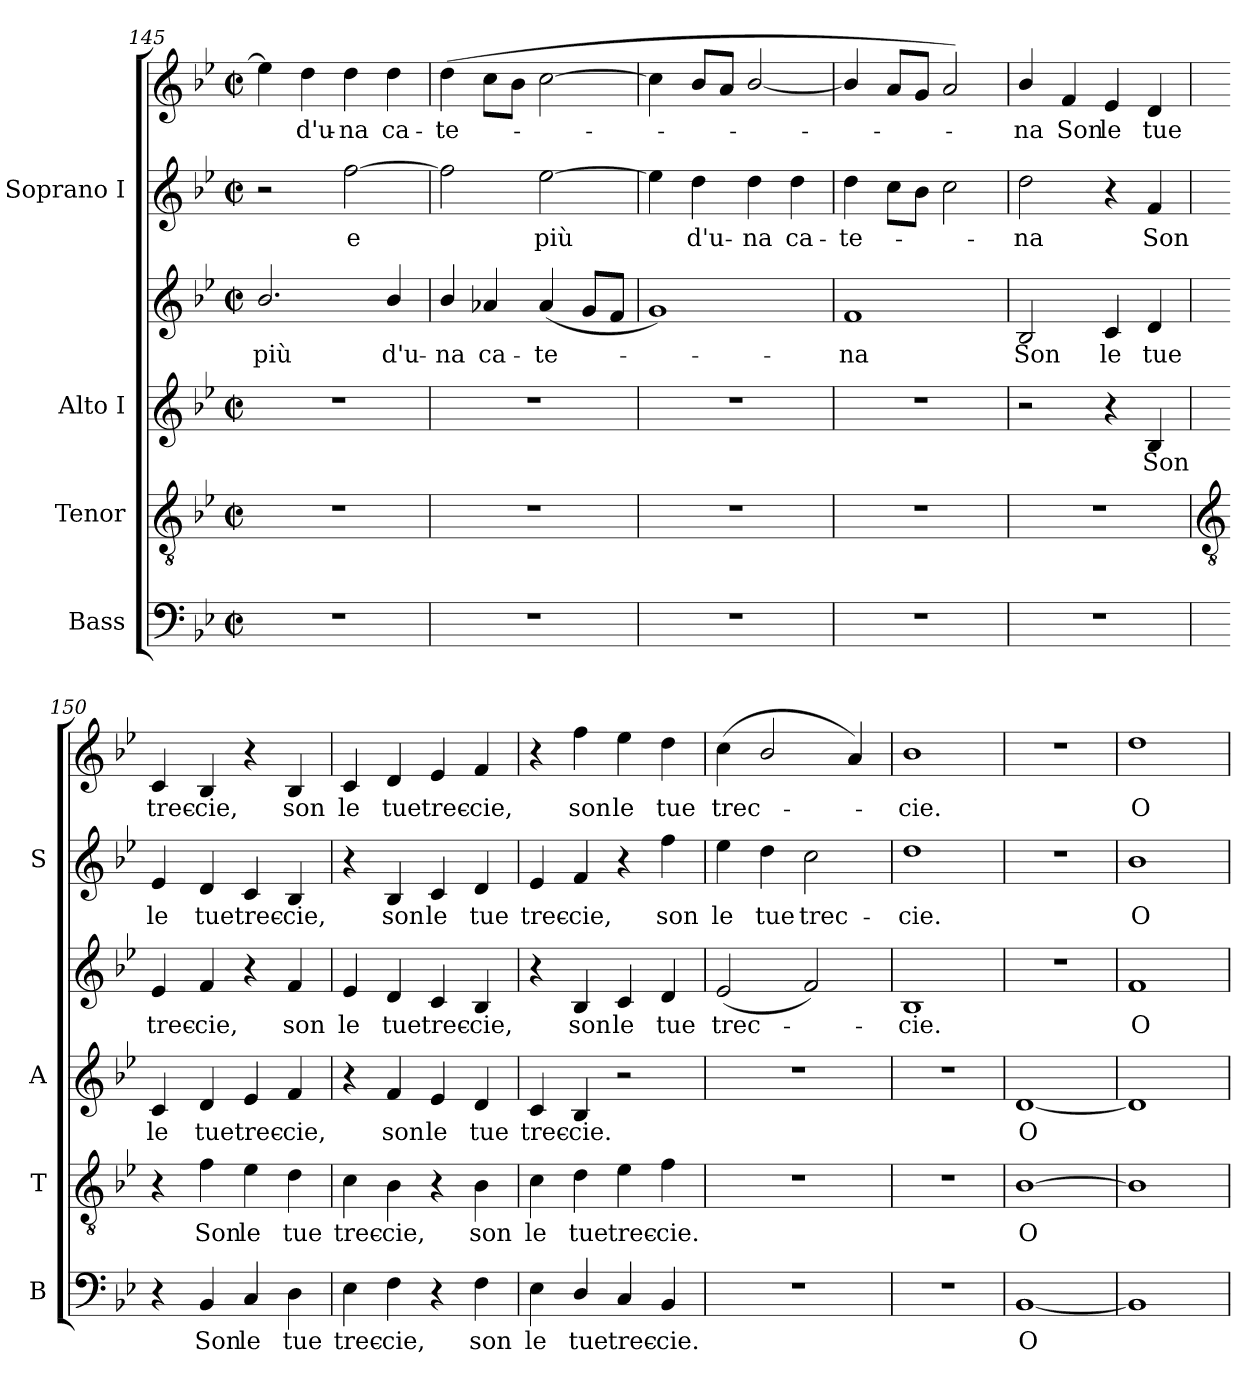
**kern	**text	**kern	**text	**kern	**text	**kern	**text	**kern	**text	**kern	**text
*part4	*part4	*part3	*part3	*part2	*part2	*part2	*part2	*part1	*part1	*part1	*part1
*staff6	*staff6	*staff5	*staff5	*staff4	*staff4	*staff3	*staff3	*staff2	*staff2	*staff1	*staff1
*I"Bass	*	*I"Tenor	*	*I"Alto I	*	*	*	*I"Soprano I	*	*	*
*I'B	*	*I'T	*	*I'A	*	*	*	*I'S	*	*	*
*clefF4	*	*clefGv2	*	*clefG2	*	*clefG2	*	*clefG2	*	*clefG2	*
*k[b-e-]	*	*k[b-e-]	*	*k[b-e-]	*	*k[b-e-]	*	*k[b-e-]	*	*k[b-e-]	*
*B-:	*	*B-:	*	*B-:	*	*B-:	*	*B-:	*	*B-:	*
*M2/2	*	*M2/2	*	*M2/2	*	*M2/2	*	*M2/2	*	*M2/2	*
*met(c|)	*	*met(c|)	*	*met(c|)	*	*met(c|)	*	*met(c|)	*	*met(c|)	*
=145	=145	=145	=145	=145	=145	=145	=145	=145	=145	=145	=145
!	!	!	!	!	!	!	!LO:LY:b	!	!	!	!
1r	.	1r	.	1r	.	2.b-/	più	2r	.	4ee-]	.
!	!	!	!	!	!	!	!	!	!	!	!LO:LY:b
.	.	.	.	.	.	.	.	.	.	4dd	d'u-
!	!	!	!	!	!	!	!	!	!LO:LY:b	!	!LO:LY:b
.	.	.	.	.	.	.	.	[2ff	-e	4dd	-na
!	!	!	!	!	!	!	!LO:LY:b	!	!	!	!LO:LY:b
.	.	.	.	.	.	4b-/	d'u-	.	.	4dd	ca-
=146	=146	=146	=146	=146	=146	=146	=146	=146	=146	=146	=146
!	!	!	!	!	!	!	!LO:LY:b	!	!	!	!LO:LY:b
1r	.	1r	.	1r	.	4b-/	-na	2ff]	.	(<4dd	te-
!	!	!	!	!	!	!	!LO:LY:b	!	!	!	!
.	.	.	.	.	.	4a-X	ca-	.	.	8ccL	.
.	.	.	.	.	.	.	.	.	.	8b-J	.
!	!	!	!	!	!	!	!LO:LY:b	!	!LO:LY:b	!	!
.	.	.	.	.	.	(<4a-	-te-	[2ee-	più	[2cc	.
.	.	.	.	.	.	8gL	.	.	.	.	.
.	.	.	.	.	.	8fJ	.	.	.	.	.
=147	=147	=147	=147	=147	=147	=147	=147	=147	=147	=147	=147
1r	.	1r	.	1r	.	1g)	.	4ee-]	.	4cc]	.
!	!	!	!	!	!	!	!	!	!LO:LY:b	!	!
.	.	.	.	.	.	.	.	4dd	d'u-	8b-L	.
.	.	.	.	.	.	.	.	.	.	8aJ	.
!	!	!	!	!	!	!	!	!	!LO:LY:b	!	!
.	.	.	.	.	.	.	.	4dd	-na	[2b-/	.
!	!	!	!	!	!	!	!	!	!LO:LY:b	!	!
.	.	.	.	.	.	.	.	4dd	ca-	.	.
=148	=148	=148	=148	=148	=148	=148	=148	=148	=148	=148	=148
!	!	!	!	!	!	!	!LO:LY:b	!	!LO:LY:b	!	!
1r	.	1r	.	1r	.	1f	na	4dd	-te-	4b-/]	.
.	.	.	.	.	.	.	.	8ccL	.	8aL	.
.	.	.	.	.	.	.	.	8b-J	.	8gJ	.
.	.	.	.	.	.	.	.	2cc	.	2a)	.
=149	=149	=149	=149	=149	=149	=149	=149	=149	=149	=149	=149
!	!	!	!	!	!	!	!LO:LY:b	!	!LO:LY:b	!	!LO:LY:b
1r	.	1r	.	2r	.	2B-	Son	2dd	na	4b-/	na
!	!	!	!	!	!	!	!	!	!	!	!LO:LY:b
.	.	.	.	.	.	.	.	.	.	4f	Son
!	!	!	!	!	!	!	!LO:LY:b	!	!	!	!LO:LY:b
.	.	.	.	4r	.	4c	le	4r	.	4e-	le
!	!	!	!	!	!LO:LY:b	!	!LO:LY:b	!	!LO:LY:b	!	!LO:LY:b
.	.	.	.	4B-	Son	4d	tue	4f	Son	4d	tue
!!LO:LB:g=z
=150	=150	=150	=150	=150	=150	=150	=150	=150	=150	=150	=150
*	*	*clefGv2	*	*	*	*	*	*	*	*	*
!	!	!	!	!	!LO:LY:b	!	!LO:LY:b	!	!LO:LY:b	!	!LO:LY:b
4r	.	4r	.	4c	le	4e-	trec-	4e-	le	4c	trec-
!	!LO:LY:b	!	!LO:LY:b	!	!LO:LY:b	!	!LO:LY:b	!	!LO:LY:b	!	!LO:LY:b
4BB-	Son	4f	Son	4d	tue	4f	-cie,	4d	tue	4B-	-cie,
!	!LO:LY:b	!	!LO:LY:b	!	!LO:LY:b	!	!	!	!LO:LY:b	!	!
4C	le	4e-	le	4e-	trec-	4r	.	4c	trec-	4r	.
!	!LO:LY:b	!	!LO:LY:b	!	!LO:LY:b	!	!LO:LY:b	!	!LO:LY:b	!	!LO:LY:b
4D	tue	4d	tue	4f	-cie,	4f	son	4B-	-cie,	4B-	son
=151	=151	=151	=151	=151	=151	=151	=151	=151	=151	=151	=151
!	!LO:LY:b	!	!LO:LY:b	!	!	!	!LO:LY:b	!	!	!	!LO:LY:b
4E-	trec-	4c	trec-	4r	.	4e-	le	4r	.	4c	le
!	!LO:LY:b	!	!LO:LY:b	!	!LO:LY:b	!	!LO:LY:b	!	!LO:LY:b	!	!LO:LY:b
4F	-cie,	4B-	-cie,	4f	son	4d	tue	4B-	son	4d	tue
!	!	!	!	!	!LO:LY:b	!	!LO:LY:b	!	!LO:LY:b	!	!LO:LY:b
4r	.	4r	.	4e-	le	4c	trec-	4c	le	4e-	trec-
!	!LO:LY:b	!	!LO:LY:b	!	!LO:LY:b	!	!LO:LY:b	!	!LO:LY:b	!	!LO:LY:b
4F	son	4B-	son	4d	tue	4B-	-cie,	4d	tue	4f	-cie,
=152	=152	=152	=152	=152	=152	=152	=152	=152	=152	=152	=152
!	!LO:LY:b	!	!LO:LY:b	!	!LO:LY:b	!	!	!	!LO:LY:b	!	!
4E-	le	4c	le	4c	trec-	4r	.	4e-	trec-	4r	.
!	!LO:LY:b	!	!LO:LY:b	!	!LO:LY:b	!	!LO:LY:b	!	!LO:LY:b	!	!LO:LY:b
4D/	tue	4d	tue	4B-	-cie.	4B-	son	4f	-cie,	4ff	son
!	!LO:LY:b	!	!LO:LY:b	!	!	!	!LO:LY:b	!	!	!	!LO:LY:b
4C	trec-	4e-	trec-	2r	.	4c	le	4r	.	4ee-	le
!	!LO:LY:b	!	!LO:LY:b	!	!	!	!LO:LY:b	!	!LO:LY:b	!	!LO:LY:b
4BB-	-cie.	4f	-cie.	.	.	4d	tue	4ff	son	4dd	tue
=153	=153	=153	=153	=153	=153	=153	=153	=153	=153	=153	=153
!	!	!	!	!	!	!	!LO:LY:b	!	!LO:LY:b	!	!LO:LY:b
1r	.	1r	.	1r	.	(<2e-	trec-	4ee-	le	(<4cc	trec-
!	!	!	!	!	!	!	!	!	!LO:LY:b	!	!
.	.	.	.	.	.	.	.	4dd	tue	2b-/	.
!	!	!	!	!	!	!	!	!	!LO:LY:b	!	!
.	.	.	.	.	.	2f)	.	2cc	trec-	.	.
.	.	.	.	.	.	.	.	.	.	4a)	.
=154	=154	=154	=154	=154	=154	=154	=154	=154	=154	=154	=154
!	!	!	!	!	!	!	!LO:LY:b	!	!LO:LY:b	!	!LO:LY:b
1r	.	1r	.	1r	.	1B-	cie.	1dd	cie.	1b-	-cie.
=155	=155	=155	=155	=155	=155	=155	=155	=155	=155	=155	=155
!	!LO:LY:b	!	!LO:LY:b	!	!LO:LY:b	!	!	!	!	!	!
[1BB-	O	[1B-	O	[1d	O	1r	.	1r	.	1r	.
=156	=156	=156	=156	=156	=156	=156	=156	=156	=156	=156	=156
!	!	!	!	!	!	!	!LO:LY:b	!	!LO:LY:b	!	!LO:LY:b
1BB-]	.	1B-]	.	1d]	.	1f	O	1b-	O	1dd	O
=	=	=	=	=	=	=	=	=	=	=	=
*-	*-	*-	*-	*-	*-	*-	*-	*-	*-	*-	*-
